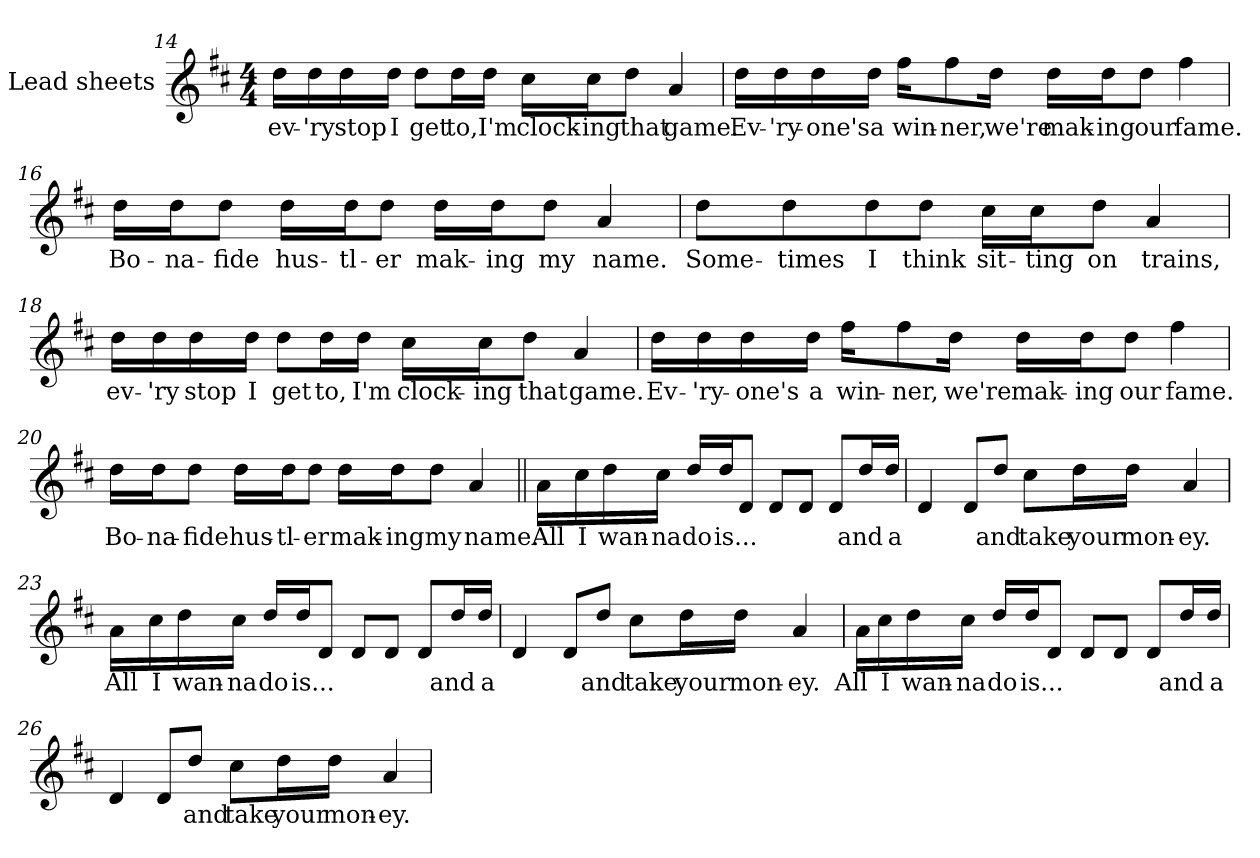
**kern	**text
*part1	*part1
*staff1	*staff1
*I"Lead sheets	*
*clefG2	*
*k[f#c#]	*
*D:	*
*M4/4	*
=14	=14
!	!LO:LY:b:color=#008000
16ddLL	ev-
!	!LO:LY:b:color=#008000
16dd	-'ry
!	!LO:LY:b:color=#008000
16dd	stop
!	!LO:LY:b:color=#008000
16ddJJ	I
!	!LO:LY:b:color=#008000
8ddL	get
!	!LO:LY:b:color=#008000
16ddL	to,
!	!LO:LY:b:color=#008000
16ddJJ	I'm
!	!LO:LY:b:color=#008000
16cc#LL	clock-
!	!LO:LY:b:color=#008000
16cc#J	-ing
!	!LO:LY:b:color=#008000
8ddJ	that
!	!LO:LY:b:color=#008000
4a	game.
=15	=15
!	!LO:LY:b:color=#008000
16ddLL	Ev-
!	!LO:LY:b:color=#008000
16dd	-'ry-
!	!LO:LY:b:color=#008000
16dd	-one's
!	!LO:LY:b:color=#008000
16ddJJ	a
!	!LO:LY:b:color=#008000
16ff#KL	win-
!	!LO:LY:b:color=#008000
8ff#	-ner,
!	!LO:LY:b:color=#008000
16ddJk	we're
!	!LO:LY:b:color=#008000
16ddLL	mak-
!	!LO:LY:b:color=#008000
16ddJ	-ing
!	!LO:LY:b:color=#008000
8ddJ	our
!	!LO:LY:b:color=#008000
4ff#	fame.
=16	=16
!	!LO:LY:b:color=#008000
16ddLL	Bo-
!	!LO:LY:b:color=#008000
16ddJ	-na-
!	!LO:LY:b:color=#008000
8ddJ	-fide
!	!LO:LY:b:color=#008000
16ddLL	hus-
!	!LO:LY:b:color=#008000
16ddJ	-tl-
!	!LO:LY:b:color=#008000
8ddJ	-er
!	!LO:LY:b:color=#008000
16ddLL	mak-
!	!LO:LY:b:color=#008000
16ddJ	-ing
!	!LO:LY:b:color=#008000
8ddJ	my
!	!LO:LY:b:color=#008000
4a	name.
!!LO:LB:g=z
=17	=17
!	!LO:LY:b:color=#008000
8ddL	Some-
!	!LO:LY:b:color=#008000
8dd	-times
!	!LO:LY:b:color=#008000
8dd	I
!	!LO:LY:b:color=#008000
8ddJ	think
!	!LO:LY:b:color=#008000
16cc#LL	sit-
!	!LO:LY:b:color=#008000
16cc#J	-ting
!	!LO:LY:b:color=#008000
8ddJ	on
!	!LO:LY:b:color=#008000
4a	trains,
=18	=18
!	!LO:LY:b:color=#008000
16ddLL	ev-
!	!LO:LY:b:color=#008000
16dd	-'ry
!	!LO:LY:b:color=#008000
16dd	stop
!	!LO:LY:b:color=#008000
16ddJJ	I
!	!LO:LY:b:color=#008000
8ddL	get
!	!LO:LY:b:color=#008000
16ddL	to,
!	!LO:LY:b:color=#008000
16ddJJ	I'm
!	!LO:LY:b:color=#008000
16cc#LL	clock-
!	!LO:LY:b:color=#008000
16cc#J	-ing
!	!LO:LY:b:color=#008000
8ddJ	that
!	!LO:LY:b:color=#008000
4a	game.
=19	=19
!	!LO:LY:b:color=#008000
16ddLL	Ev-
!	!LO:LY:b:color=#008000
16dd	-'ry-
!	!LO:LY:b:color=#008000
16dd	-one's
!	!LO:LY:b:color=#008000
16ddJJ	a
!	!LO:LY:b:color=#008000
16ff#KL	win-
!	!LO:LY:b:color=#008000
8ff#	-ner,
!	!LO:LY:b:color=#008000
16ddJk	we're
!	!LO:LY:b:color=#008000
16ddLL	mak-
!	!LO:LY:b:color=#008000
16ddJ	-ing
!	!LO:LY:b:color=#008000
8ddJ	our
!	!LO:LY:b:color=#008000
4ff#	fame.
=20	=20
!	!LO:LY:b:color=#008000
16ddLL	Bo-
!	!LO:LY:b:color=#008000
16ddJ	-na-
!	!LO:LY:b:color=#008000
8ddJ	-fide
!	!LO:LY:b:color=#008000
16ddLL	hus-
!	!LO:LY:b:color=#008000
16ddJ	-tl-
!	!LO:LY:b:color=#008000
8ddJ	-er
!	!LO:LY:b:color=#008000
16ddLL	mak-
!	!LO:LY:b:color=#008000
16ddJ	-ing
!	!LO:LY:b:color=#008000
8ddJ	my
!	!LO:LY:b:color=#008000
4a	name.
!!LO:LB:g=z
=21||	=21||
!	!LO:LY:b:color=#008000
16aLL	All
!	!LO:LY:b:color=#008000
16cc#	I
!	!LO:LY:b:color=#008000
16dd	wan-
!	!LO:LY:b:color=#008000
16cc#JJ	-na
!	!LO:LY:b:color=#008000
16ddLL	do
!	!LO:LY:b:color=#008000
16ddJ	is...
8dJ	.
8dL	.
8dJ	.
8dL	.
!	!LO:LY:b:color=#008000
16ddL	and
!	!LO:LY:b:color=#008000
16ddJJ	a
=22	=22
4d	.
8dL	.
!	!LO:LY:b:color=#008000
8ddJ	and
!	!LO:LY:b:color=#008000
8cc#L	take
!	!LO:LY:b:color=#008000
16ddL	your
!	!LO:LY:b:color=#008000
16ddJJ	mon-
!	!LO:LY:b:color=#008000
4a	-ey.
=23	=23
!	!LO:LY:b:color=#008000
16aLL	All
!	!LO:LY:b:color=#008000
16cc#	I
!	!LO:LY:b:color=#008000
16dd	wan-
!	!LO:LY:b:color=#008000
16cc#JJ	-na
!	!LO:LY:b:color=#008000
16ddLL	do
!	!LO:LY:b:color=#008000
16ddJ	is...
8dJ	.
8dL	.
8dJ	.
8dL	.
!	!LO:LY:b:color=#008000
16ddL	and
!	!LO:LY:b:color=#008000
16ddJJ	a
=24	=24
4d	.
8dL	.
!	!LO:LY:b:color=#008000
8ddJ	and
!	!LO:LY:b:color=#008000
8cc#L	take
!	!LO:LY:b:color=#008000
16ddL	your
!	!LO:LY:b:color=#008000
16ddJJ	mon-
!	!LO:LY:b:color=#008000
4a	-ey.
!!LO:LB:g=z
=25	=25
!	!LO:LY:b:color=#008000
16aLL	All
!	!LO:LY:b:color=#008000
16cc#	I
!	!LO:LY:b:color=#008000
16dd	wan-
!	!LO:LY:b:color=#008000
16cc#JJ	-na
!	!LO:LY:b:color=#008000
16ddLL	do
!	!LO:LY:b:color=#008000
16ddJ	is...
8dJ	.
8dL	.
8dJ	.
8dL	.
!	!LO:LY:b:color=#008000
16ddL	and
!	!LO:LY:b:color=#008000
16ddJJ	a
=26	=26
4d	.
8dL	.
!	!LO:LY:b:color=#008000
8ddJ	and
!	!LO:LY:b:color=#008000
8cc#L	take
!	!LO:LY:b:color=#008000
16ddL	your
!	!LO:LY:b:color=#008000
16ddJJ	mon-
!	!LO:LY:b:color=#008000
4a	-ey.
=	=
*-	*-
